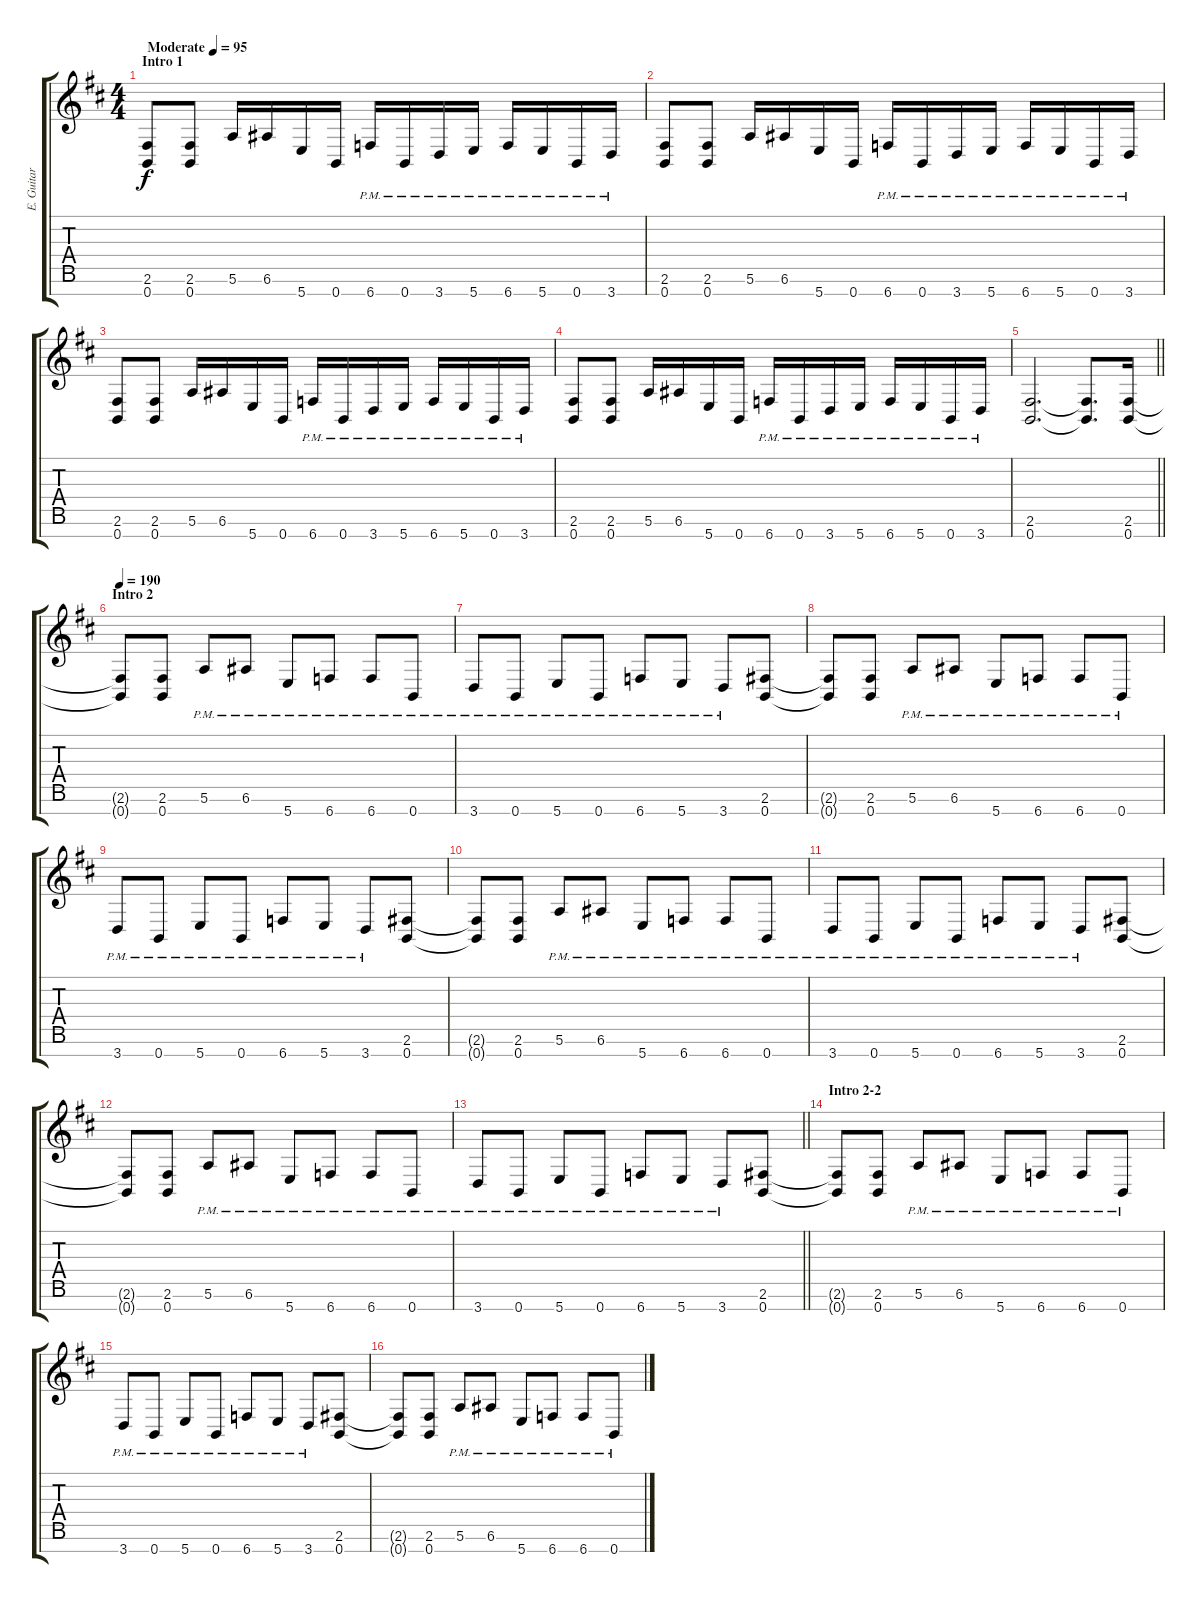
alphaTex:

\track ("E. Guitar I" "E. Guitar ") {instrument overdrivenguitar}
\staff {score tabs}
\tuning (E4 B3 G3 D3 A2 E2 B1) {hide}
\ts (4 4)
\section ("" "Intro 1")
\tempo (95 "Moderate")
\clef g2
\ks d
(2.6 0.7).8{dy f instrument overdrivenguitar} (2.6 0.7).8 5.6.16 6.6.16 5.7.16 0.7.16 6.7{pm}.16 0.7{pm}.16 3.7{pm}.16 5.7{pm}.16 6.7{pm}.16 5.7{pm}.16 0.7{pm}.16 3.7{pm}.16 |
(2.6 0.7).8 (2.6 0.7).8 5.6.16 6.6.16 5.7.16 0.7.16 6.7{pm}.16 0.7{pm}.16 3.7{pm}.16 5.7{pm}.16 6.7{pm}.16 5.7{pm}.16 0.7{pm}.16 3.7{pm}.16 |
(2.6 0.7).8 (2.6 0.7).8 5.6.16 6.6.16 5.7.16 0.7.16 6.7{pm}.16 0.7{pm}.16 3.7{pm}.16 5.7{pm}.16 6.7{pm}.16 5.7{pm}.16 0.7{pm}.16 3.7{pm}.16 |
(2.6 0.7).8 (2.6 0.7).8 5.6.16 6.6.16 5.7.16 0.7.16 6.7{pm}.16 0.7{pm}.16 3.7{pm}.16 5.7{pm}.16 6.7{pm}.16 5.7{pm}.16 0.7{pm}.16 3.7{pm}.16 |
\barLineRight lightlight
(2.6 0.7).2{d} (2.6{t} 0.7{t}).8{d} (2.6 0.7).16 |
\section ("" "Intro 2")
\tempo 190
(2.6{t} 0.7{t}).8 (2.6 0.7).8 5.6{pm}.8 6.6{pm}.8 5.7{pm}.8 6.7{pm}.8 6.7{pm}.8 0.7{pm}.8 |
3.7{pm}.8 0.7{pm}.8 5.7{pm}.8 0.7{pm}.8 6.7{pm}.8 5.7{pm}.8 3.7{pm}.8 (2.6 0.7).8 |
(2.6{t} 0.7{t}).8 (2.6 0.7).8 5.6{pm}.8 6.6{pm}.8 5.7{pm}.8 6.7{pm}.8 6.7{pm}.8 0.7{pm}.8 |
3.7{pm}.8 0.7{pm}.8 5.7{pm}.8 0.7{pm}.8 6.7{pm}.8 5.7{pm}.8 3.7{pm}.8 (2.6 0.7).8 |
(2.6{t} 0.7{t}).8 (2.6 0.7).8 5.6{pm}.8 6.6{pm}.8 5.7{pm}.8 6.7{pm}.8 6.7{pm}.8 0.7{pm}.8 |
3.7{pm}.8 0.7{pm}.8 5.7{pm}.8 0.7{pm}.8 6.7{pm}.8 5.7{pm}.8 3.7{pm}.8 (2.6 0.7).8 |
(2.6{t} 0.7{t}).8 (2.6 0.7).8 5.6{pm}.8 6.6{pm}.8 5.7{pm}.8 6.7{pm}.8 6.7{pm}.8 0.7{pm}.8 |
\barLineRight lightlight
3.7{pm}.8 0.7{pm}.8 5.7{pm}.8 0.7{pm}.8 6.7{pm}.8 5.7{pm}.8 3.7{pm}.8 (2.6 0.7).8 |
\section ("" "Intro 2-2")
(2.6{t} 0.7{t}).8 (2.6 0.7).8 5.6{pm}.8 6.6{pm}.8 5.7{pm}.8 6.7{pm}.8 6.7{pm}.8 0.7{pm}.8 |
3.7{pm}.8 0.7{pm}.8 5.7{pm}.8 0.7{pm}.8 6.7{pm}.8 5.7{pm}.8 3.7{pm}.8 (2.6 0.7).8 |
(2.6{t} 0.7{t}).8 (2.6 0.7).8 5.6{pm}.8 6.6{pm}.8 5.7{pm}.8 6.7{pm}.8 6.7{pm}.8 0.7{pm}.8
